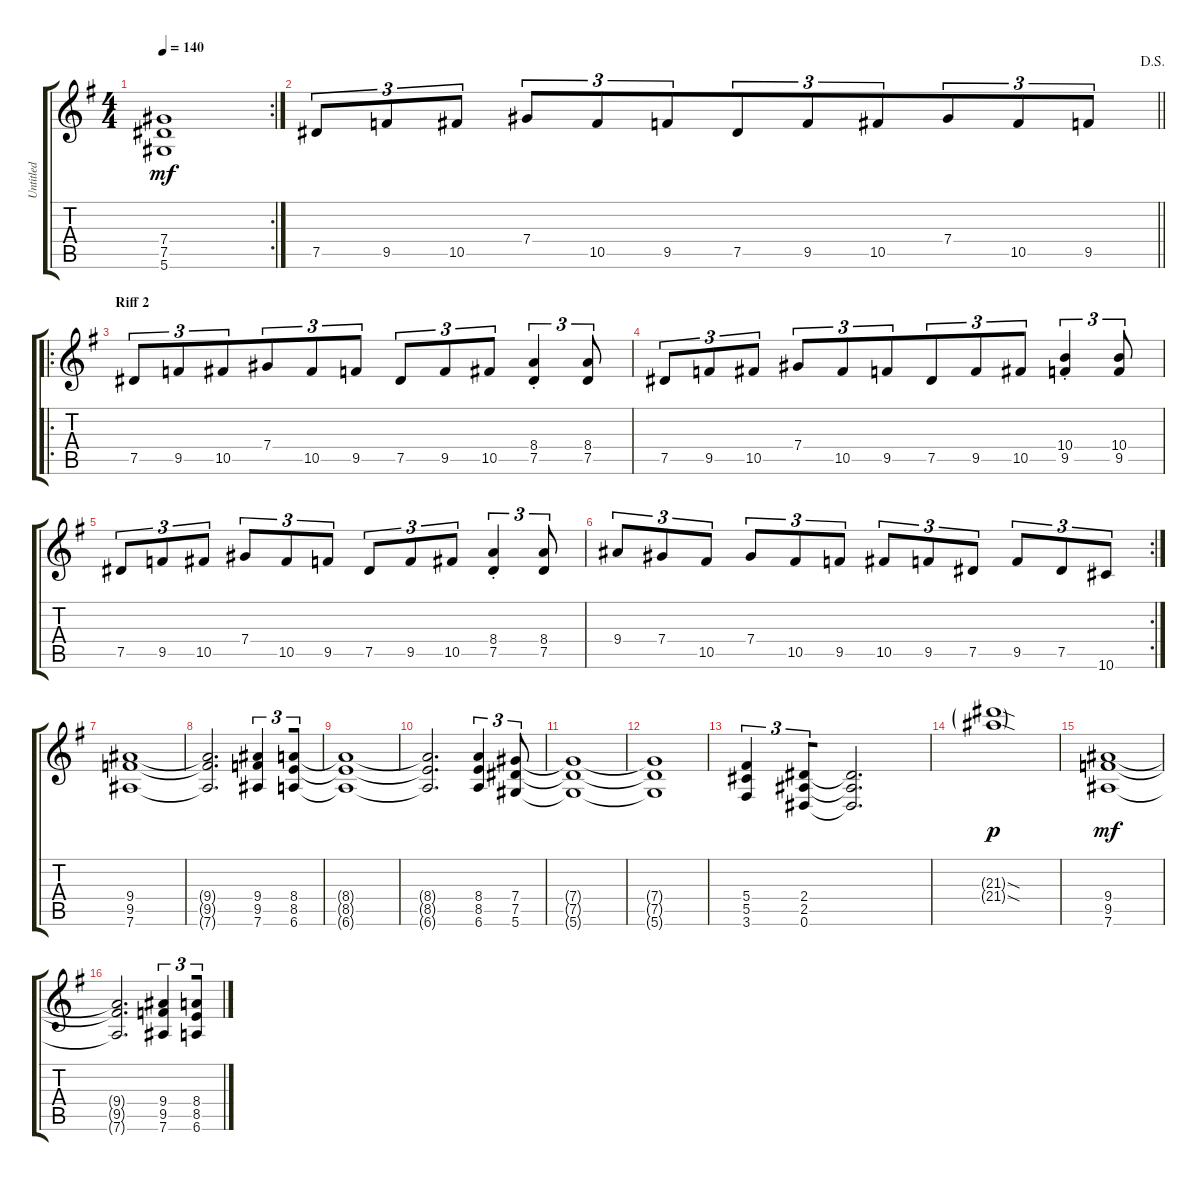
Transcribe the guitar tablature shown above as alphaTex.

\track ("Untitled" "Untitled") {instrument distortionguitar}
\staff {score tabs}
\tuning (Eb4 Bb3 Gb3 Db3 Ab2 Eb2) {hide}
\rc 2
\ts (4 4)
\tempo 140
\clef g2
\ks g
(7.4 7.5 5.6).1{dy mf} |
\jump dalsegno
\barLineRight lightlight
7.5.8{tu (3 2) beam merge} 9.5.8{tu (3 2) beam merge} 10.5.8{tu (3 2)} 7.4.8{tu (3 2) beam merge} 10.5.8{tu (3 2) beam merge} 9.5.8{tu (3 2) beam merge} 7.5.8{tu (3 2)} 9.5.8{tu (3 2)} 10.5.8{tu (3 2) beam merge} 7.4.8{tu (3 2)} 10.5.8{tu (3 2) beam merge} 9.5.8{tu (3 2)} |
\ro
\section ("" "Riff 2")
7.5.8{tu (3 2)} 9.5.8{tu (3 2)} 10.5.8{tu (3 2) beam merge} 7.4.8{tu (3 2)} 10.5.8{tu (3 2)} 9.5.8{tu (3 2)} 7.5.8{tu (3 2)} 9.5.8{tu (3 2)} 10.5.8{tu (3 2) beam merge} (8.4{st} 7.5{st}).4{tu (3 2)} (8.4 7.5).8{tu (3 2)} |
7.5.8{tu (3 2)} 9.5.8{tu (3 2) beam merge} 10.5.8{tu (3 2)} 7.4.8{tu (3 2) beam merge} 10.5.8{tu (3 2) beam merge} 9.5.8{tu (3 2) beam merge} 7.5.8{tu (3 2) beam merge} 9.5.8{tu (3 2) beam merge} 10.5.8{tu (3 2) beam merge} (10.4{st} 9.5{st}).4{tu (3 2)} (10.4 9.5).8{tu (3 2)} |
7.5.8{tu (3 2)} 9.5.8{tu (3 2)} 10.5.8{tu (3 2)} 7.4.8{tu (3 2)} 10.5.8{tu (3 2)} 9.5.8{tu (3 2)} 7.5.8{tu (3 2)} 9.5.8{tu (3 2)} 10.5.8{tu (3 2)} (8.4{st} 7.5{st}).4{tu (3 2)} (8.4 7.5).8{tu (3 2)} |
\rc 2
9.4.8{tu (3 2)} 7.4.8{tu (3 2)} 10.5.8{tu (3 2)} 7.4.8{tu (3 2)} 10.5.8{tu (3 2)} 9.5.8{tu (3 2)} 10.5.8{tu (3 2)} 9.5.8{tu (3 2)} 7.5.8{tu (3 2)} 9.5.8{tu (3 2)} 7.5.8{tu (3 2)} 10.6.8{tu (3 2)} |
(9.4 9.5 7.6).1 |
(9.4{t} 9.5{t} 7.6{t}).2{d} (9.4 9.5 7.6).4{tu (3 2) beam merge} (8.4 8.5 6.6).8{tu (3 2)} |
(8.4{t} 8.5{t} 6.6{t}).1 |
(8.4{t} 8.5{t} 6.6{t}).2{d} (8.4 8.5 6.6).4{tu (3 2)} (7.4 7.5 5.6).8{tu (3 2)} |
(7.4{t} 7.5{t} 5.6{t}).1 |
(7.4{t} 7.5{t} 5.6{t}).1 |
(5.4 5.5 3.6).4{tu (3 2) beam merge} (2.4 2.5 0.6).8{tu (3 2) beam merge} (2.4{t} 2.5{t} 0.6{t}).2{d} |
(21.3{sod g} 21.4{sod g}).1{dy p} |
(9.4 9.5 7.6).1{dy mf} |
(9.4{t} 9.5{t} 7.6{t}).2{d} (9.4 9.5 7.6).4{tu (3 2) beam merge} (8.4 8.5 6.6).8{tu (3 2)}
